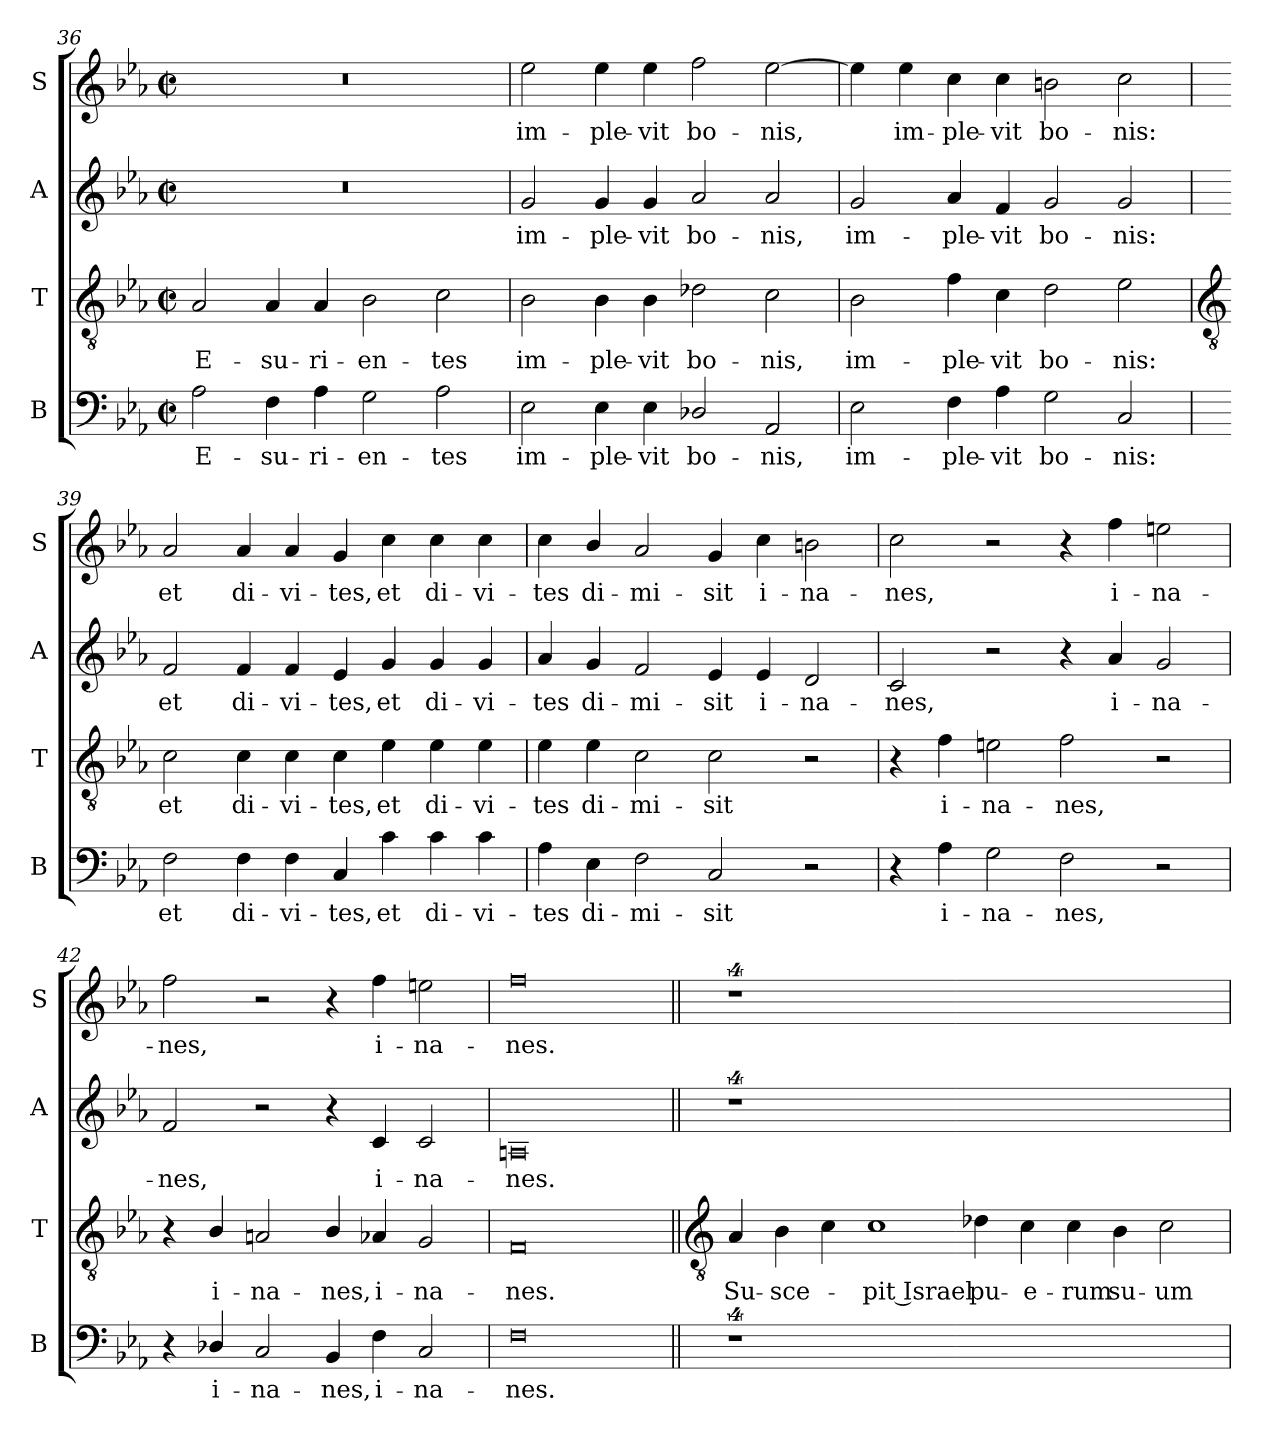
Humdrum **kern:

**kern	**text	**kern	**text	**kern	**text	**kern	**text
*part4	*part4	*part3	*part3	*part2	*part2	*part1	*part1
*staff4	*staff4	*staff3	*staff3	*staff2	*staff2	*staff1	*staff1
*I"B	*	*I"T	*	*I"A	*	*I"S	*
*I'B	*	*I'T	*	*I'A	*	*I'S	*
*clefF4	*	*clefGv2	*	*clefG2	*	*clefG2	*
*k[b-e-a-]	*	*k[b-e-a-]	*	*k[b-e-a-]	*	*k[b-e-a-]	*
*E-:	*	*E-:	*	*E-:	*	*E-:	*
*M4/2	*	*M4/2	*	*M4/2	*	*M4/2	*
*met(c|)	*	*met(c|)	*	*met(c|)	*	*met(c|)	*
=36	=36	=36	=36	=36	=36	=36	=36
!	!LO:LY:b	!	!LO:LY:b	!	!	!	!
2A-	E-	2A-	E-	0r	.	0r	.
!	!LO:LY:b	!	!LO:LY:b	!	!	!	!
4F	-su-	4A-	-su-	.	.	.	.
!	!LO:LY:b	!	!LO:LY:b	!	!	!	!
4A-	-ri-	4A-	-ri-	.	.	.	.
!	!LO:LY:b	!	!LO:LY:b	!	!	!	!
2G	-en-	2B-	-en-	.	.	.	.
!	!LO:LY:b	!	!LO:LY:b	!	!	!	!
2A-	-tes	2c	-tes	.	.	.	.
=37	=37	=37	=37	=37	=37	=37	=37
!	!LO:LY:b	!	!LO:LY:b	!	!LO:LY:b	!	!LO:LY:b
2E-	im-	2B-	im-	2g	im-	2ee-	im-
!	!LO:LY:b	!	!LO:LY:b	!	!LO:LY:b	!	!LO:LY:b
4E-	-ple-	4B-	-ple-	4g	-ple-	4ee-	-ple-
!	!LO:LY:b	!	!LO:LY:b	!	!LO:LY:b	!	!LO:LY:b
4E-	-vit	4B-	-vit	4g	-vit	4ee-	-vit
!	!LO:LY:b	!	!LO:LY:b	!	!LO:LY:b	!	!LO:LY:b
2D-X/	bo-	2d-X	bo-	2a-/	bo-	2ff	bo-
!	!LO:LY:b	!	!LO:LY:b	!	!LO:LY:b	!	!LO:LY:b
2AA-	-nis,	2c	-nis,	2a-/	-nis,	[2ee-	-nis,
=38	=38	=38	=38	=38	=38	=38	=38
!	!LO:LY:b	!	!LO:LY:b	!	!LO:LY:b	!	!
2E-	im-	2B-	im-	2g	im-	4ee-]	.
!	!	!	!	!	!	!	!LO:LY:b
.	.	.	.	.	.	4ee-	im-
!	!LO:LY:b	!	!LO:LY:b	!	!LO:LY:b	!	!LO:LY:b
4F	-ple-	4f	-ple-	4a-/	-ple-	4cc	-ple-
!	!LO:LY:b	!	!LO:LY:b	!	!LO:LY:b	!	!LO:LY:b
4A-	-vit	4c	-vit	4f	-vit	4cc	-vit
!	!LO:LY:b	!	!LO:LY:b	!	!LO:LY:b	!	!LO:LY:b
2G	bo-	2d	bo-	2g	bo-	2bn	bo-
!	!LO:LY:b	!	!LO:LY:b	!	!LO:LY:b	!	!LO:LY:b
2C	-nis:	2e-	-nis:	2g	-nis:	2cc	-nis:
!!LO:LB:g=z
=39	=39	=39	=39	=39	=39	=39	=39
*	*	*clefGv2	*	*	*	*	*
!	!LO:LY:b	!	!LO:LY:b	!	!LO:LY:b	!	!LO:LY:b
2F	et	2c	et	2f	et	2a-/	et
!	!LO:LY:b	!	!LO:LY:b	!	!LO:LY:b	!	!LO:LY:b
4F	di-	4c	di-	4f	di-	4a-/	di-
!	!LO:LY:b	!	!LO:LY:b	!	!LO:LY:b	!	!LO:LY:b
4F	-vi-	4c	-vi-	4f	-vi-	4a-/	-vi-
!	!LO:LY:b	!	!LO:LY:b	!	!LO:LY:b	!	!LO:LY:b
4C	-tes,	4c	-tes,	4e-	-tes,	4g	-tes,
!	!LO:LY:b	!	!LO:LY:b	!	!LO:LY:b	!	!LO:LY:b
4c	et	4e-	et	4g	et	4cc	et
!	!LO:LY:b	!	!LO:LY:b	!	!LO:LY:b	!	!LO:LY:b
4c	di-	4e-	di-	4g	di-	4cc	di-
!	!LO:LY:b	!	!LO:LY:b	!	!LO:LY:b	!	!LO:LY:b
4c	-vi-	4e-	-vi-	4g	-vi-	4cc	-vi-
=40	=40	=40	=40	=40	=40	=40	=40
!	!LO:LY:b	!	!LO:LY:b	!	!LO:LY:b	!	!LO:LY:b
4A-	-tes	4e-	-tes	4a-/	-tes	4cc	-tes
!	!LO:LY:b	!	!LO:LY:b	!	!LO:LY:b	!	!LO:LY:b
4E-	di-	4e-	di-	4g	di-	4b-/	di-
!	!LO:LY:b	!	!LO:LY:b	!	!LO:LY:b	!	!LO:LY:b
2F	-mi-	2c	-mi-	2f	-mi-	2a-/	-mi-
!	!LO:LY:b	!	!LO:LY:b	!	!LO:LY:b	!	!LO:LY:b
2C	-sit	2c	-sit	4e-	-sit	4g	-sit
!	!	!	!	!	!LO:LY:b	!	!LO:LY:b
.	.	.	.	4e-	i-	4cc	i-
!	!	!	!	!	!LO:LY:b	!	!LO:LY:b
2r	.	2r	.	2d	-na-	2bn	-na-
=41	=41	=41	=41	=41	=41	=41	=41
!	!	!	!	!	!LO:LY:b	!	!LO:LY:b
4r	.	4r	.	2c	-nes,	2cc	-nes,
!	!LO:LY:b	!	!LO:LY:b	!	!	!	!
4A-	i-	4f	i-	.	.	.	.
!	!LO:LY:b	!	!LO:LY:b	!	!	!	!
2G	-na-	2en	-na-	2r	.	2r	.
!	!LO:LY:b	!	!LO:LY:b	!	!	!	!
2F	-nes,	2f	-nes,	4r	.	4r	.
!	!	!	!	!	!LO:LY:b	!	!LO:LY:b
.	.	.	.	4a-/	i-	4ff	i-
!	!	!	!	!	!LO:LY:b	!	!LO:LY:b
2r	.	2r	.	2g	-na-	2een	-na-
=42	=42	=42	=42	=42	=42	=42	=42
!	!	!	!	!	!LO:LY:b	!	!LO:LY:b
4r	.	4r	.	2f	-nes,	2ff	-nes,
!	!LO:LY:b	!	!LO:LY:b	!	!	!	!
4D-X/	i-	4B-/	i-	.	.	.	.
!	!LO:LY:b	!	!LO:LY:b	!	!	!	!
2C/	-na-	2An	-na-	2r	.	2r	.
!	!LO:LY:b	!	!LO:LY:b	!	!	!	!
4BB-	-nes,	4B-/	-nes,	4r	.	4r	.
!	!LO:LY:b	!	!LO:LY:b	!	!LO:LY:b	!	!LO:LY:b
4F	i-	4A-/	i-	4c	i-	4ff	i-
!	!LO:LY:b	!	!LO:LY:b	!	!LO:LY:b	!	!LO:LY:b
2C	-na-	2G	-na-	2c	-na-	2een	-na-
=43	=43	=43	=43	=43	=43	=43	=43
!	!LO:LY:b	!	!LO:LY:b	!	!LO:LY:b	!	!LO:LY:b
0F	-nes.	0F	-nes.	0An	-nes.	0ff	-nes.
!!LO:LB:g=z
=44||	=44||	=44||	=44||	=44||	=44||	=44||	=44||
*	*	*clefGv2	*	*	*	*	*
!	!	!	!LO:LY:b	!	!	!	!
4%13r	.	4A-	Su-	4%13r	.	4%13r	.
!	!	!	!LO:LY:b	!	!	!	!
.	.	4B-	-sce-	.	.	.	.
.	.	4c	.	.	.	.	.
!	!	!	!LO:LY:b	!	!	!	!
.	.	1c	pit Israel	.	.	.	.
!	!	!	!LO:LY:b	!	!	!	!
.	.	4d-X	pu-	.	.	.	.
!	!	!	!LO:LY:b	!	!	!	!
.	.	4c	-e-	.	.	.	.
!	!	!	!LO:LY:b	!	!	!	!
.	.	4c	-rum	.	.	.	.
!	!	!	!LO:LY:b	!	!	!	!
.	.	4B-	su-	.	.	.	.
!	!	!	!LO:LY:b	!	!	!	!
.	.	2c	-um	.	.	.	.
=	=	=	=	=	=	=	=
*-	*-	*-	*-	*-	*-	*-	*-
